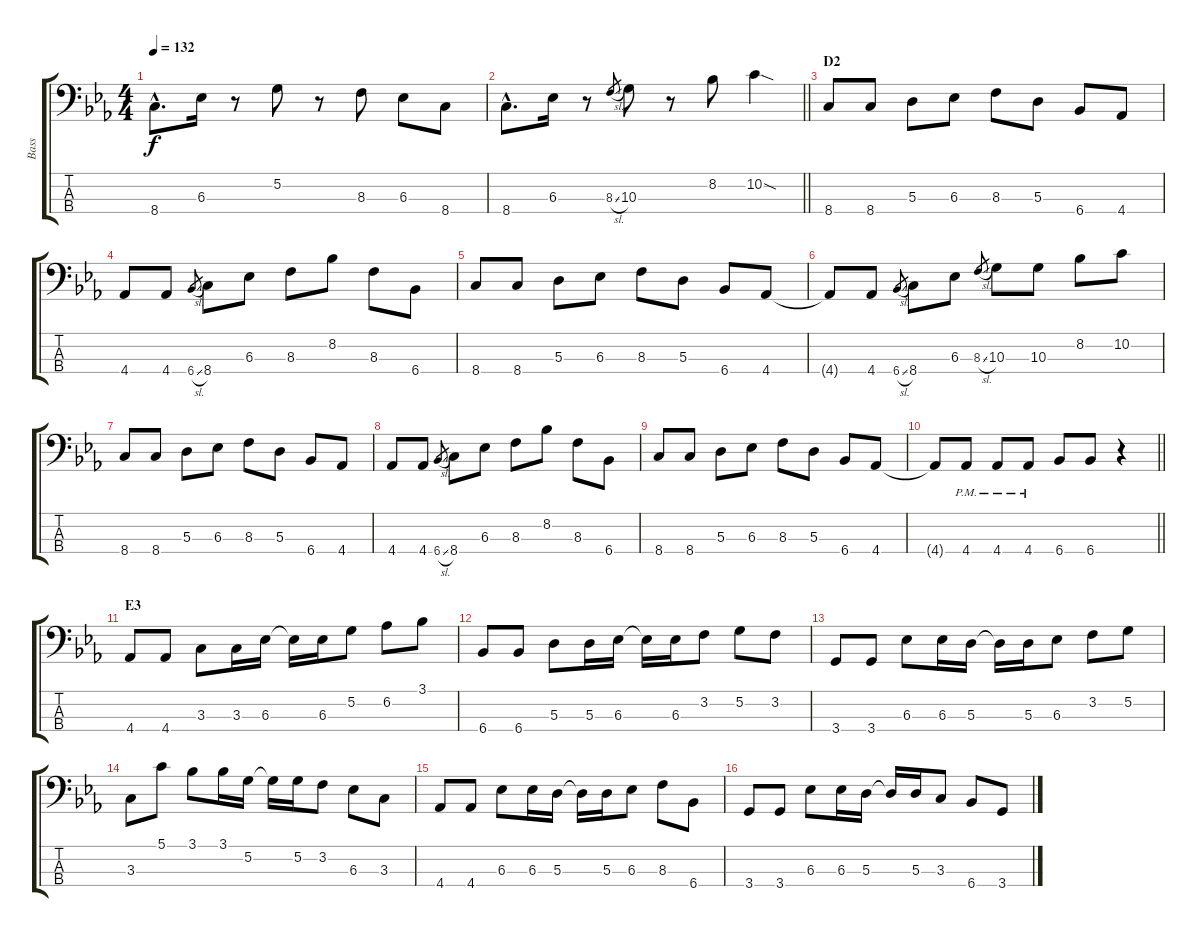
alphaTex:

\track ("Bass" "Bass") {instrument electricbasspick}
\staff {score tabs}
\tuning (G2 D2 A1 E1) {hide}
\ts (4 4)
\tempo 132
\clef f4
\ks eb
8.4{hac}.8{d dy f} 6.3.16 r.8 5.2.8 r.8 8.3.8 6.3.8 8.4.8 |
\barLineRight lightlight
8.4{hac}.8{d} 6.3.16 r.8 8.3{sl}.8{gr} 10.3.8 r.8 8.2.8 10.2{sod}.4 |
\section ("" "D2")
8.4.8 8.4.8 5.3.8 6.3.8 8.3.8 5.3.8 6.4.8 4.4.8 |
4.4.8 4.4.8 6.4{sl}.8{gr} 8.4.8 6.3.8 8.3.8 8.2.8 8.3.8 6.4.8 |
8.4.8 8.4.8 5.3.8 6.3.8 8.3.8 5.3.8 6.4.8 4.4.8 |
4.4{t}.8 4.4.8 6.4{sl}.8{gr} 8.4.8 6.3.8 8.3{sl}.8{gr} 10.3.8 10.3.8 8.2.8 10.2.8 |
8.4.8 8.4.8 5.3.8 6.3.8 8.3.8 5.3.8 6.4.8 4.4.8 |
4.4.8 4.4.8 6.4{sl}.8{gr} 8.4.8 6.3.8 8.3.8 8.2.8 8.3.8 6.4.8 |
8.4.8 8.4.8 5.3.8 6.3.8 8.3.8 5.3.8 6.4.8 4.4.8 |
\barLineRight lightlight
4.4{t}.8 4.4{pm}.8 4.4{pm}.8 4.4{pm}.8 6.4.8 6.4.8 r.4 |
\section ("" "E3")
4.4.8 4.4.8 3.3.8 3.3.16 6.3.16 6.3{t}.16 6.3.16 5.2.8 6.2.8 3.1.8 |
6.4.8 6.4.8 5.3.8 5.3.16 6.3.16 6.3{t}.16 6.3.16 3.2.8 5.2.8 3.2.8 |
3.4.8 3.4.8 6.3.8 6.3.16 5.3.16 5.3{t}.16 5.3.16 6.3.8 3.2.8 5.2.8 |
3.3.8 5.1.8 3.1.8 3.1.16 5.2.16 5.2{t}.16 5.2.16 3.2.8 6.3.8 3.3.8 |
4.4.8 4.4.8 6.3.8 6.3.16 5.3.16 5.3{t}.16 5.3.16 6.3.8 8.3.8 6.4.8 |
3.4.8 3.4.8 6.3.8 6.3.16 5.3.16 5.3{t}.16 5.3.16 3.3.8 6.4.8 3.4.8
